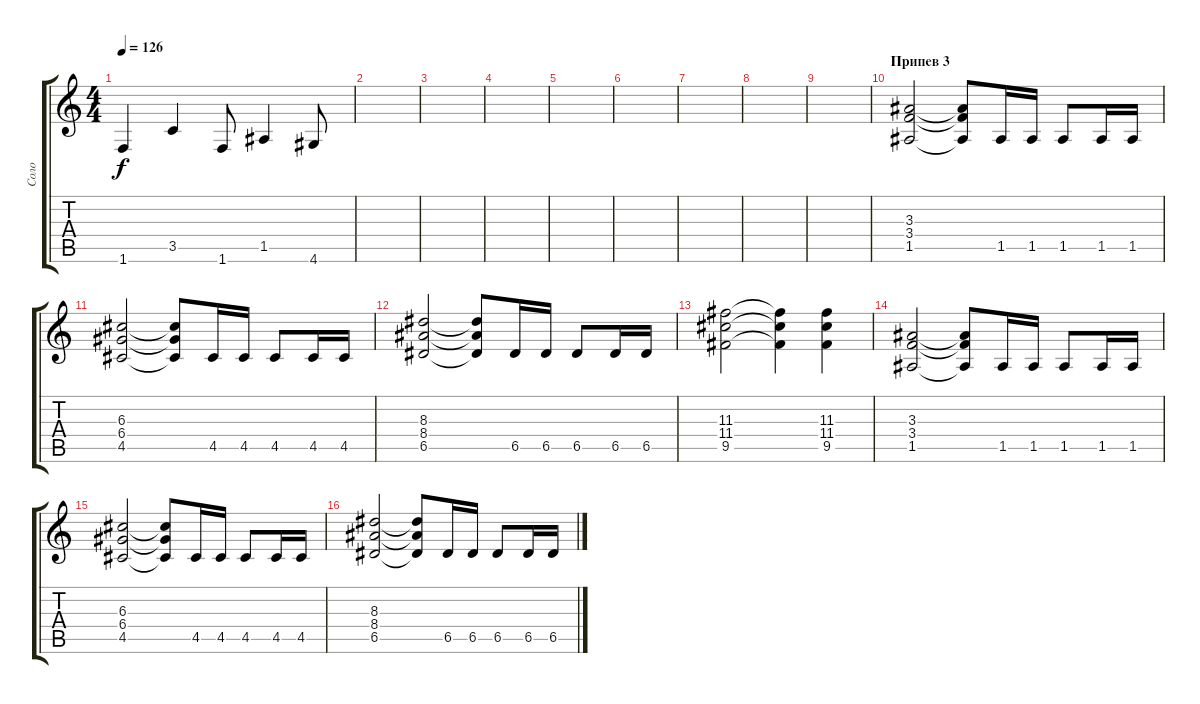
\track ("Соло" "Соло") {instrument overdrivenguitar}
\staff {score tabs}
\tuning (E4 B3 G3 D3 A2 E2) {hide}
\ts (4 4)
\tempo 126
\clef g2
\ks c
1.6.4{dy f} 3.5.4 1.6.8 1.5.4 4.6.8 |
|
|
|
|
|
|
|
|
\section ("" "Припев 3")
(3.3 3.4 1.5).2 (3.3{t} 3.4{t} 1.5{t}).8 1.5.16 1.5.16 1.5.8 1.5.16 1.5.16 |
(6.3 6.4 4.5).2 (6.3{t} 6.4{t} 4.5{t}).8 4.5.16 4.5.16 4.5.8 4.5.16 4.5.16 |
(8.3 8.4 6.5).2 (8.3{t} 8.4{t} 6.5{t}).8 6.5.16 6.5.16 6.5.8 6.5.16 6.5.16 |
(11.3 11.4 9.5).2 (11.3{t} 11.4{t} 9.5{t}).4 (11.3 11.4 9.5).4 |
(3.3 3.4 1.5).2 (3.3{t} 3.4{t} 1.5{t}).8 1.5.16 1.5.16 1.5.8 1.5.16 1.5.16 |
(6.3 6.4 4.5).2 (6.3{t} 6.4{t} 4.5{t}).8 4.5.16 4.5.16 4.5.8 4.5.16 4.5.16 |
(8.3 8.4 6.5).2 (8.3{t} 8.4{t} 6.5{t}).8 6.5.16 6.5.16 6.5.8 6.5.16 6.5.16
